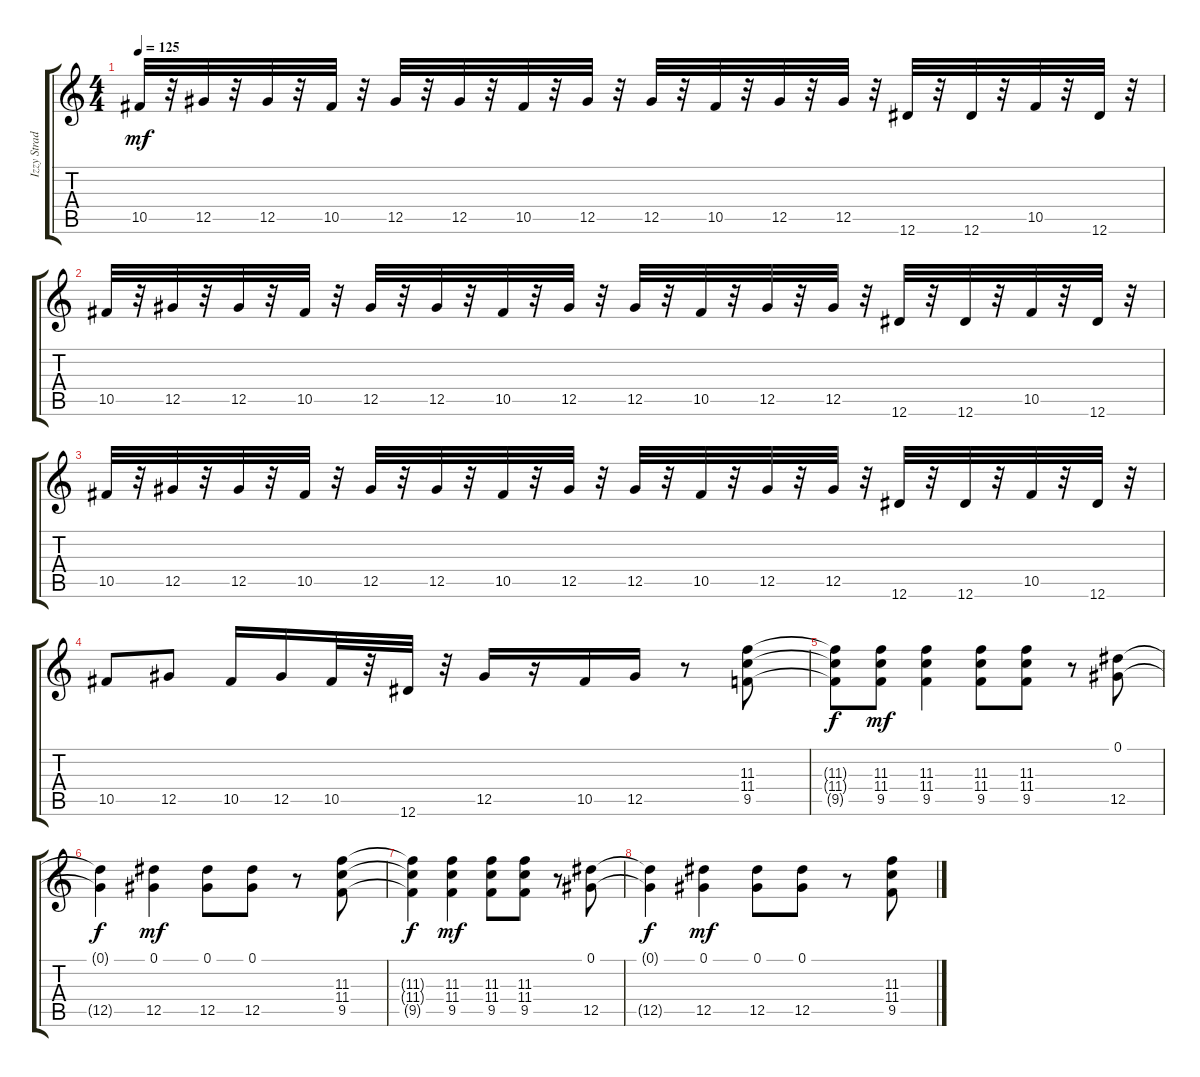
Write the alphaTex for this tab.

\track ("Izzy Stradlin" "Izzy Strad") {instrument overdrivenguitar}
\staff {score tabs}
\tuning (Eb4 Bb3 Gb3 Db3 Ab2 Eb2) {hide}
\ts (4 4)
\tempo 125
\clef g2
\ks c
10.5.32{dy mf} r.32 12.5.32 r.32 12.5.32 r.32 10.5.32 r.32 12.5.32 r.32 12.5.32 r.32 10.5.32 r.32 12.5.32 r.32 12.5.32 r.32 10.5.32 r.32 12.5.32 r.32 12.5.32 r.32 12.6.32 r.32 12.6.32 r.32 10.5.32 r.32 12.6.32 r.32 |
10.5.32 r.32 12.5.32 r.32 12.5.32 r.32 10.5.32 r.32 12.5.32 r.32 12.5.32 r.32 10.5.32 r.32 12.5.32 r.32 12.5.32 r.32 10.5.32 r.32 12.5.32 r.32 12.5.32 r.32 12.6.32 r.32 12.6.32 r.32 10.5.32 r.32 12.6.32 r.32 |
10.5.32 r.32 12.5.32 r.32 12.5.32 r.32 10.5.32 r.32 12.5.32 r.32 12.5.32 r.32 10.5.32 r.32 12.5.32 r.32 12.5.32 r.32 10.5.32 r.32 12.5.32 r.32 12.5.32 r.32 12.6.32 r.32 12.6.32 r.32 10.5.32 r.32 12.6.32 r.32 |
10.5.8 12.5.8 10.5.16 12.5.16 10.5.32 r.32 12.6.32 r.32 12.5.16 r.16 10.5.16 12.5.16 r.8 (11.3 11.4 9.5).8 |
(11.3{t} 11.4{t} 9.5{t}).8{dy f} (11.3 11.4 9.5).8{dy mf} (11.3 11.4 9.5).4 (11.3 11.4 9.5).8 (11.3 11.4 9.5).8 r.8 (0.1 12.5).8 |
(0.1{t} 12.5{t}).4{dy f} (0.1 12.5).4{dy mf} (0.1 12.5).8 (0.1 12.5).8 r.8 (11.3 11.4 9.5).8 |
(11.3{t} 11.4{t} 9.5{t}).4{dy f} (11.3 11.4 9.5).4{dy mf} (11.3 11.4 9.5).8 (11.3 11.4 9.5).8 r.8 (0.1 12.5).8 |
(0.1{t} 12.5{t}).4{dy f} (0.1 12.5).4{dy mf} (0.1 12.5).8 (0.1 12.5).8 r.8 (11.3 11.4 9.5).8
